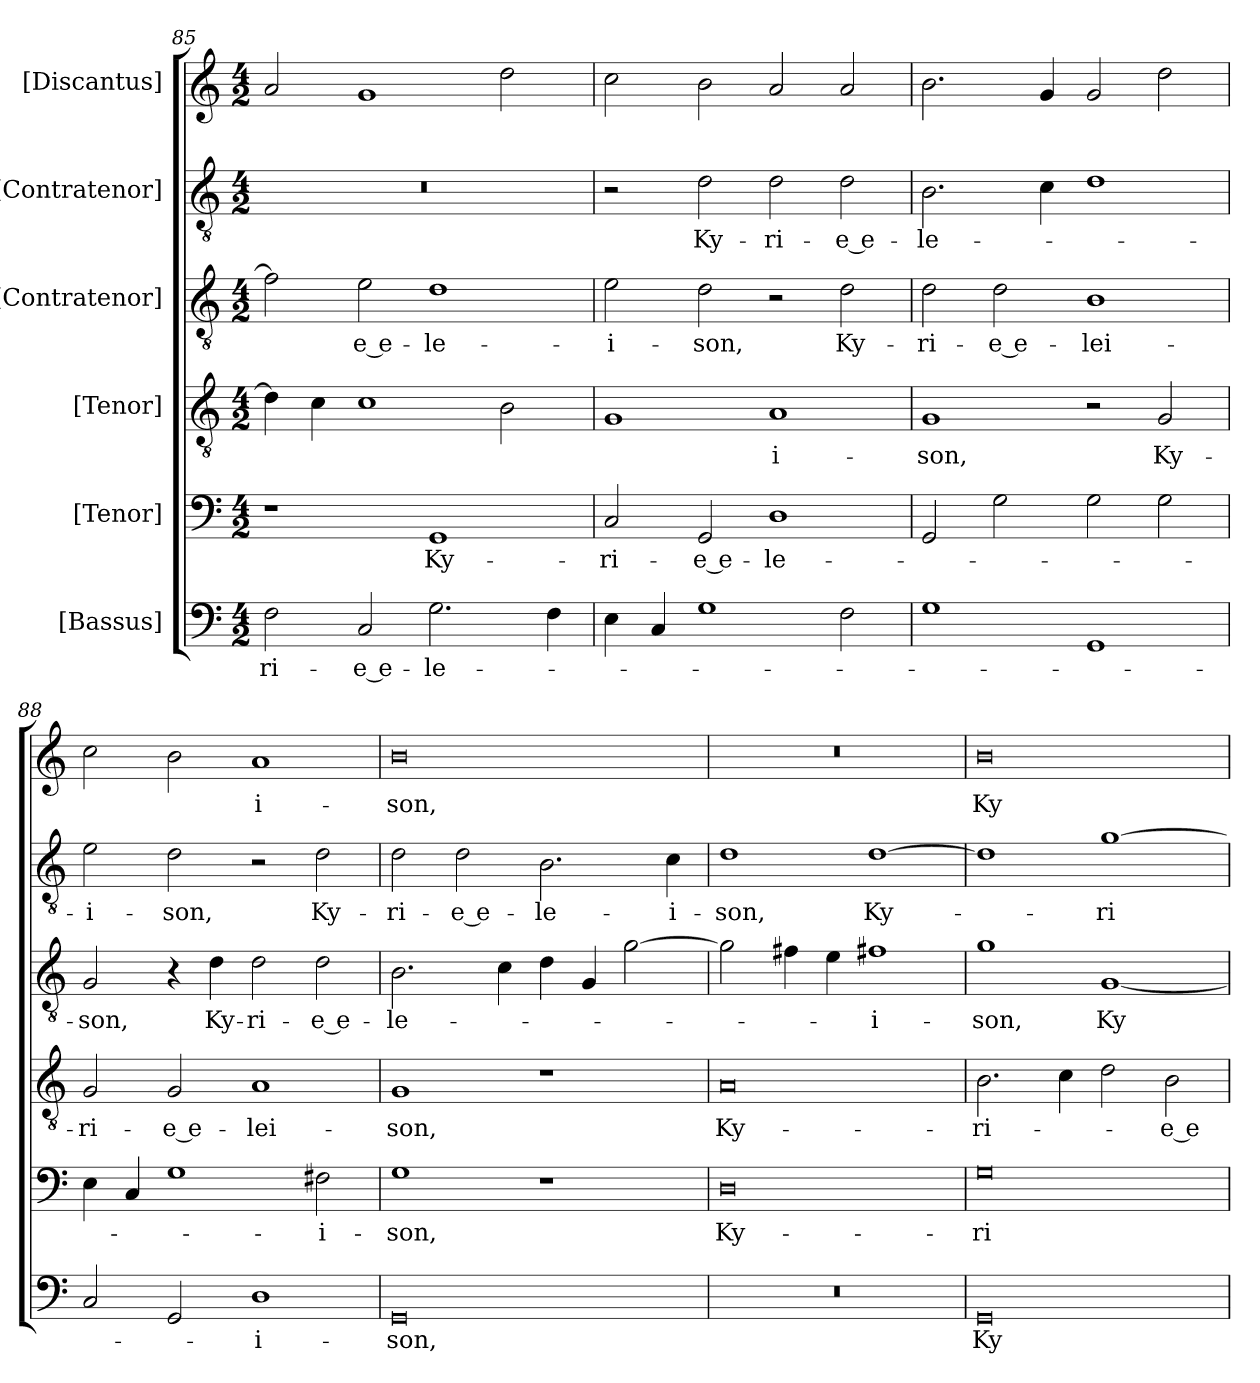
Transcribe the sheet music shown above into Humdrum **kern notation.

**kern	**text	**kern	**text	**kern	**text	**kern	**text	**kern	**text	**kern	**text
*part6	*part6	*part5	*part5	*part4	*part4	*part3	*part3	*part2	*part2	*part1	*part1
*staff6	*staff6	*staff5	*staff5	*staff4	*staff4	*staff3	*staff3	*staff2	*staff2	*staff1	*staff1
*I"[Bassus]	*	*I"[Tenor]	*	*I"[Tenor]	*	*I"[Contratenor]	*	*I"[Contratenor]	*	*I"[Discantus]	*
*clefF4	*	*clefF4	*	*clefGv2	*	*clefGv2	*	*clefGv2	*	*clefG2	*
*k[]	*	*k[]	*	*k[]	*	*k[]	*	*k[]	*	*k[]	*
*M4/2	*	*M4/2	*	*M4/2	*	*M4/2	*	*M4/2	*	*M4/2	*
=85	=85	=85	=85	=85	=85	=85	=85	=85	=85	=85	=85
2F\	-ri-	1r	.	4d\]	.	2f\]	.	0r	.	2a/	.
.	.	.	.	4c\	.	.	.	.	.	.	.
2C/	-e e-	.	.	1c\	.	2e\	-e e-	.	.	1g/	.
2.G\	-le-	1GG/	Ky-	.	.	1d\	-le-	.	.	.	.
.	.	.	.	2B\	.	.	.	.	.	2dd\	.
4F\	.	.	.	.	.	.	.	.	.	.	.
=86	=86	=86	=86	=86	=86	=86	=86	=86	=86	=86	=86
4E\	.	2C/	-ri-	1G/	.	2e\	-i-	2r	.	2cc\	.
4C/	.	.	.	.	.	.	.	.	.	.	.
1G\	.	2GG/	-e e-	.	.	2d\	-son,	2d\	Ky-	2b\	.
.	.	1D\	-le-	1A/	-i-	2r	.	2d\	-ri-	2a/	.
2F\	.	.	.	.	.	2d\	Ky-	2d\	-e e-	2a/	.
=87	=87	=87	=87	=87	=87	=87	=87	=87	=87	=87	=87
1G\	.	2GG/	.	1G/	-son,	2d\	-ri-	2.B\	-le-	2.b\	.
.	.	2G\	.	.	.	2d\	-e e-	.	.	.	.
.	.	.	.	.	.	.	.	4c\	.	4g/	.
1GG/	.	2G\	.	2r	.	1B\	-lei-	1d\	.	2g/	.
.	.	2G\	.	2G/	Ky-	.	.	.	.	2dd\	.
=88	=88	=88	=88	=88	=88	=88	=88	=88	=88	=88	=88
2C/	.	4E\	.	2G/	-ri-	2G/	-son,	2e\	-i-	2cc\	.
.	.	4C/	.	.	.	.	.	.	.	.	.
2GG/	.	1G\	.	2G/	-e e-	4r	.	2d\	-son,	2b\	.
.	.	.	.	.	.	4d\	Ky-	.	.	.	.
1D\	-i-	.	.	1A/	-lei-	2d\	-ri-	2r	.	1a/	-i-
.	.	2F#X\	-i-	.	.	2d\	-e e-	2d\	Ky-	.	.
=89	=89	=89	=89	=89	=89	=89	=89	=89	=89	=89	=89
0GG/	-son,	1G\	-son,	1G/	-son,	2.B\	-le-	2d\	-ri-	0b\	-son,
.	.	.	.	.	.	.	.	2d\	-e e-	.	.
.	.	.	.	.	.	4c\	.	.	.	.	.
.	.	1r	.	1r	.	4d\	.	2.B\	-le-	.	.
.	.	.	.	.	.	4G/	.	.	.	.	.
.	.	.	.	.	.	[2g\	.	.	.	.	.
.	.	.	.	.	.	.	.	4c\	-i-	.	.
=90	=90	=90	=90	=90	=90	=90	=90	=90	=90	=90	=90
0r	.	0D\	Ky-	0A/	Ky-	2g\]	.	1d\	-son,	0r	.
.	.	.	.	.	.	4f#X\	.	.	.	.	.
.	.	.	.	.	.	4e\	.	.	.	.	.
.	.	.	.	.	.	1f#X\	-i-	[1d\	Ky-	.	.
=91	=91	=91	=91	=91	=91	=91	=91	=91	=91	=91	=91
0GG/	Ky-	0G\	-ri-	2.B\	-ri-	1g\	-son,	1d\]	.	0b\	Ky-
.	.	.	.	4c\	.	.	.	.	.	.	.
.	.	.	.	2d\	.	[1G/	Ky-	[1g\	-ri-	.	.
.	.	.	.	2B\	-e e-	.	.	.	.	.	.
=	=	=	=	=	=	=	=	=	=	=	=
*-	*-	*-	*-	*-	*-	*-	*-	*-	*-	*-	*-
